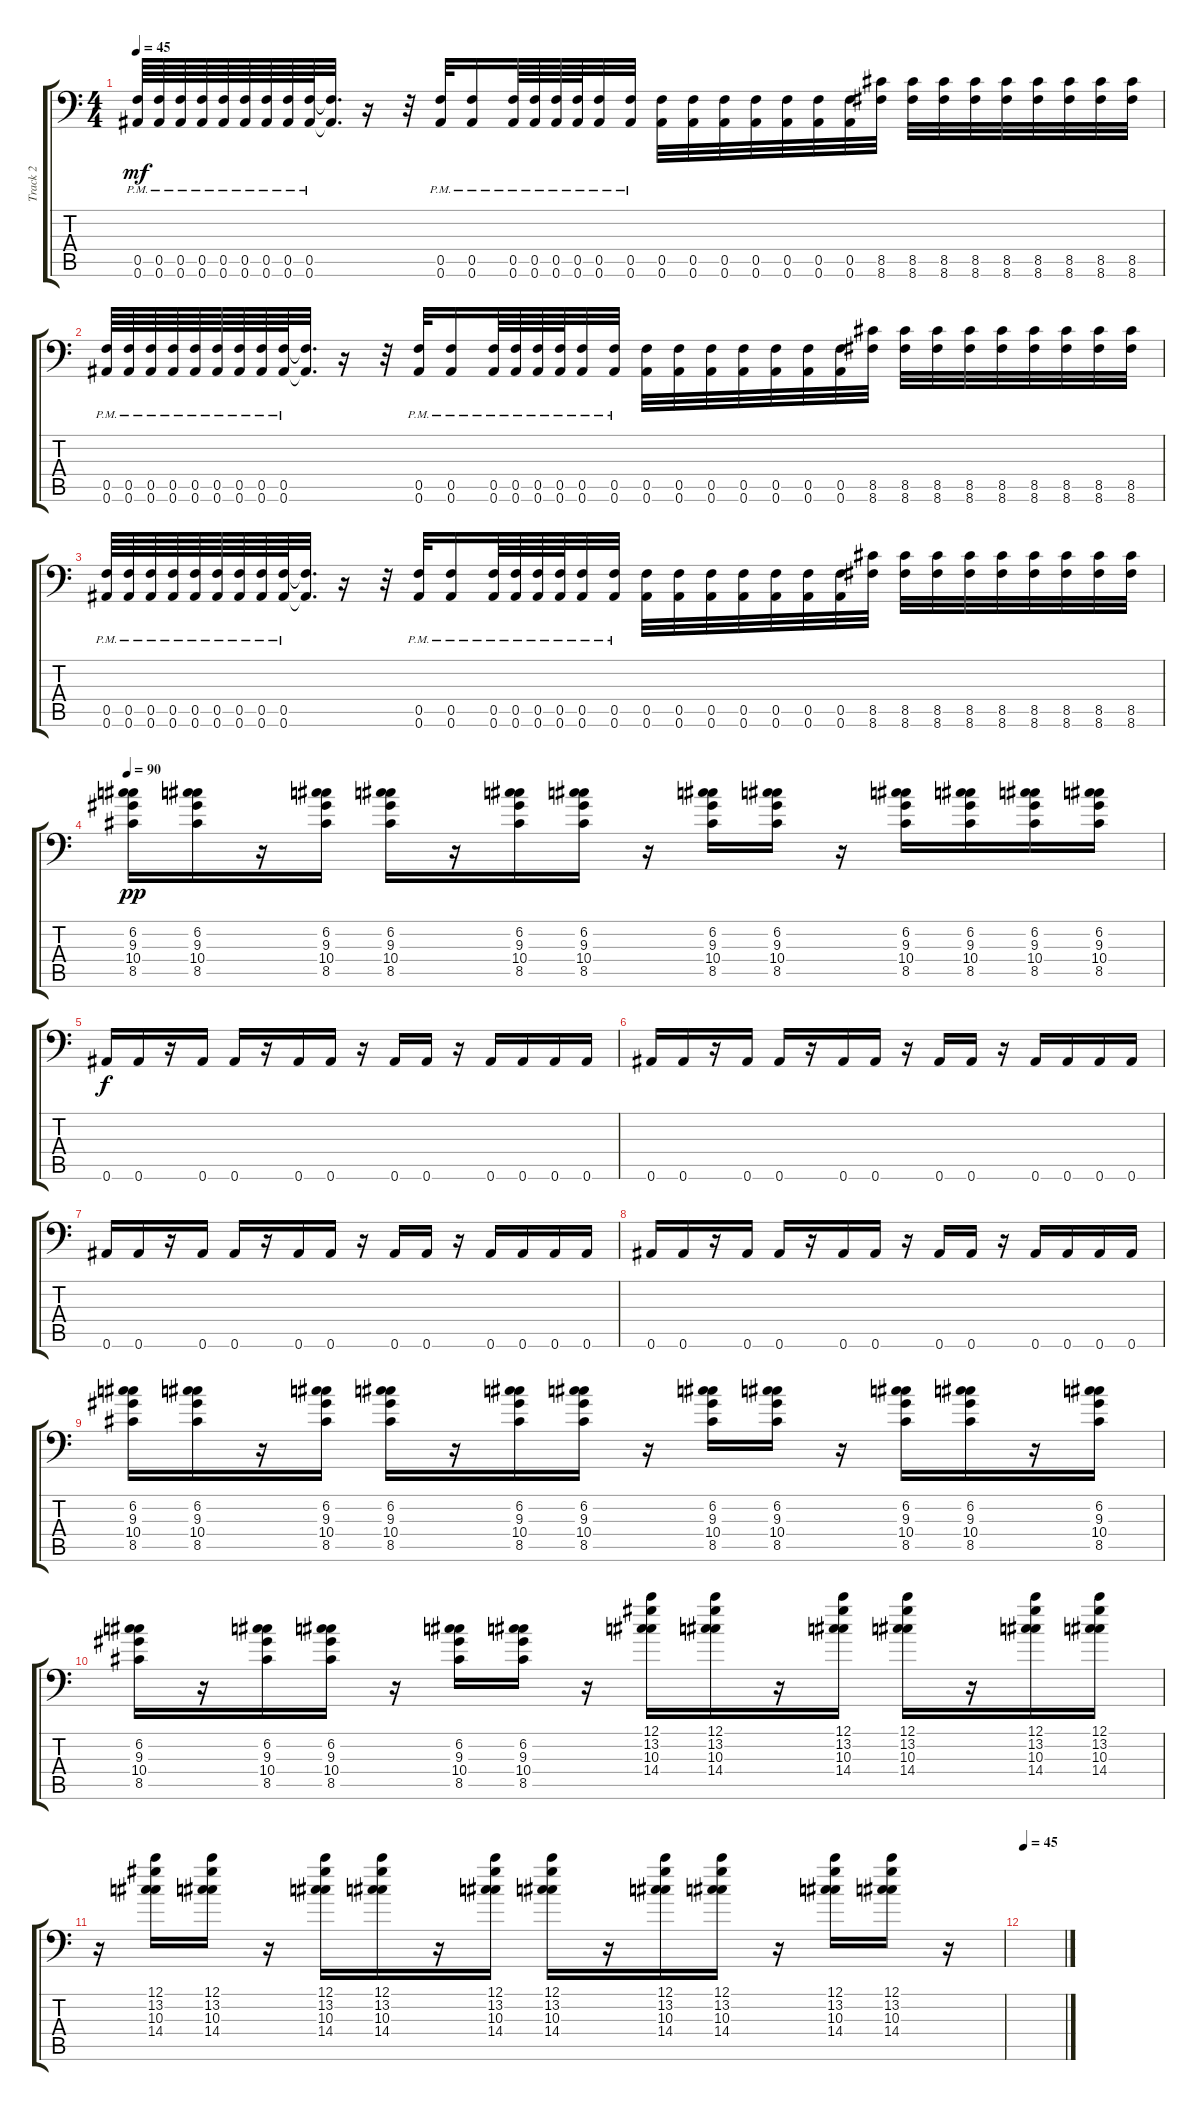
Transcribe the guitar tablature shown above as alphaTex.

\track ("Track 2" "Track 2") {instrument distortionguitar}
\staff {score tabs}
\tuning (C4 G3 Eb3 Bb2 F2 Bb1) {hide}
\ts (4 4)
\tempo 45
\clef f4
\ks c
(0.5{pm} 0.6{pm}).64{dy mf} (0.5{pm} 0.6{pm}).64 (0.5{pm} 0.6{pm}).64 (0.5{pm} 0.6{pm}).64 (0.5{pm} 0.6{pm}).64 (0.5{pm} 0.6{pm}).64 (0.5{pm} 0.6{pm}).64 (0.5{pm} 0.6{pm}).64 (0.5{pm} 0.6{pm}).64 (0.5{t} 0.6{t}).32{d} r.16 r.32 (0.5{pm} 0.6{pm}).32 (0.5{pm} 0.6{pm}).16 (0.5{pm} 0.6{pm}).64 (0.5{pm} 0.6{pm}).64 (0.5{pm} 0.6{pm}).64 (0.5{pm} 0.6{pm}).64 (0.5{pm} 0.6{pm}).32 (0.5{pm} 0.6{pm}).32 (0.5 0.6).32 (0.5 0.6).32 (0.5 0.6).32 (0.5 0.6).32 (0.5 0.6).32 (0.5 0.6).32 (0.5 0.6).32 (8.5 8.6).32 (8.5 8.6).32 (8.5 8.6).32 (8.5 8.6).32 (8.5 8.6).32 (8.5 8.6).32 (8.5 8.6).32 (8.5 8.6).32 (8.5 8.6).32 |
(0.5{pm} 0.6{pm}).64 (0.5{pm} 0.6{pm}).64 (0.5{pm} 0.6{pm}).64 (0.5{pm} 0.6{pm}).64 (0.5{pm} 0.6{pm}).64 (0.5{pm} 0.6{pm}).64 (0.5{pm} 0.6{pm}).64 (0.5{pm} 0.6{pm}).64 (0.5{pm} 0.6{pm}).64 (0.5{t} 0.6{t}).32{d} r.16 r.32 (0.5{pm} 0.6{pm}).32 (0.5{pm} 0.6{pm}).16 (0.5{pm} 0.6{pm}).64 (0.5{pm} 0.6{pm}).64 (0.5{pm} 0.6{pm}).64 (0.5{pm} 0.6{pm}).64 (0.5{pm} 0.6{pm}).32 (0.5{pm} 0.6{pm}).32 (0.5 0.6).32 (0.5 0.6).32 (0.5 0.6).32 (0.5 0.6).32 (0.5 0.6).32 (0.5 0.6).32 (0.5 0.6).32 (8.5 8.6).32 (8.5 8.6).32 (8.5 8.6).32 (8.5 8.6).32 (8.5 8.6).32 (8.5 8.6).32 (8.5 8.6).32 (8.5 8.6).32 (8.5 8.6).32 |
(0.5{pm} 0.6{pm}).64 (0.5{pm} 0.6{pm}).64 (0.5{pm} 0.6{pm}).64 (0.5{pm} 0.6{pm}).64 (0.5{pm} 0.6{pm}).64 (0.5{pm} 0.6{pm}).64 (0.5{pm} 0.6{pm}).64 (0.5{pm} 0.6{pm}).64 (0.5{pm} 0.6{pm}).64 (0.5{t} 0.6{t}).32{d} r.16 r.32 (0.5{pm} 0.6{pm}).32 (0.5{pm} 0.6{pm}).16 (0.5{pm} 0.6{pm}).64 (0.5{pm} 0.6{pm}).64 (0.5{pm} 0.6{pm}).64 (0.5{pm} 0.6{pm}).64 (0.5{pm} 0.6{pm}).32 (0.5{pm} 0.6{pm}).32 (0.5 0.6).32 (0.5 0.6).32 (0.5 0.6).32 (0.5 0.6).32 (0.5 0.6).32 (0.5 0.6).32 (0.5 0.6).32 (8.5 8.6).32 (8.5 8.6).32 (8.5 8.6).32 (8.5 8.6).32 (8.5 8.6).32 (8.5 8.6).32 (8.5 8.6).32 (8.5 8.6).32 (8.5 8.6).32 |
\tempo 90
(6.2 9.3 10.4 8.5).16{dy pp} (6.2 9.3 10.4 8.5).16 r.16 (6.2 9.3 10.4 8.5).16 (6.2 9.3 10.4 8.5).16 r.16 (6.2 9.3 10.4 8.5).16 (6.2 9.3 10.4 8.5).16 r.16 (6.2 9.3 10.4 8.5).16 (6.2 9.3 10.4 8.5).16 r.16 (6.2 9.3 10.4 8.5).16 (6.2 9.3 10.4 8.5).16 (6.2 9.3 10.4 8.5).16 (6.2 9.3 10.4 8.5).16 |
0.6.16{dy f} 0.6.16 r.16 0.6.16 0.6.16 r.16 0.6.16 0.6.16 r.16 0.6.16 0.6.16 r.16 0.6.16 0.6.16 0.6.16 0.6.16 |
0.6.16 0.6.16 r.16 0.6.16 0.6.16 r.16 0.6.16 0.6.16 r.16 0.6.16 0.6.16 r.16 0.6.16 0.6.16 0.6.16 0.6.16 |
0.6.16 0.6.16 r.16 0.6.16 0.6.16 r.16 0.6.16 0.6.16 r.16 0.6.16 0.6.16 r.16 0.6.16 0.6.16 0.6.16 0.6.16 |
0.6.16 0.6.16 r.16 0.6.16 0.6.16 r.16 0.6.16 0.6.16 r.16 0.6.16 0.6.16 r.16 0.6.16 0.6.16 0.6.16 0.6.16 |
(6.2 9.3 10.4 8.5).16 (6.2 9.3 10.4 8.5).16 r.16 (6.2 9.3 10.4 8.5).16 (6.2 9.3 10.4 8.5).16 r.16 (6.2 9.3 10.4 8.5).16 (6.2 9.3 10.4 8.5).16 r.16 (6.2 9.3 10.4 8.5).16 (6.2 9.3 10.4 8.5).16 r.16 (6.2 9.3 10.4 8.5).16 (6.2 9.3 10.4 8.5).16 r.16 (6.2 9.3 10.4 8.5).16 |
(6.2 9.3 10.4 8.5).16 r.16 (6.2 9.3 10.4 8.5).16 (6.2 9.3 10.4 8.5).16 r.16 (6.2 9.3 10.4 8.5).16 (6.2 9.3 10.4 8.5).16 r.16 (12.1 13.2 10.3 14.4).16 (12.1 13.2 10.3 14.4).16 r.16 (12.1 13.2 10.3 14.4).16 (12.1 13.2 10.3 14.4).16 r.16 (12.1 13.2 10.3 14.4).16 (12.1 13.2 10.3 14.4).16 |
r.16 (12.1 13.2 10.3 14.4).16 (12.1 13.2 10.3 14.4).16 r.16 (12.1 13.2 10.3 14.4).16 (12.1 13.2 10.3 14.4).16 r.16 (12.1 13.2 10.3 14.4).16 (12.1 13.2 10.3 14.4).16 r.16 (12.1 13.2 10.3 14.4).16 (12.1 13.2 10.3 14.4).16 r.16 (12.1 13.2 10.3 14.4).16 (12.1 13.2 10.3 14.4).16 r.16 |
\tempo 45
